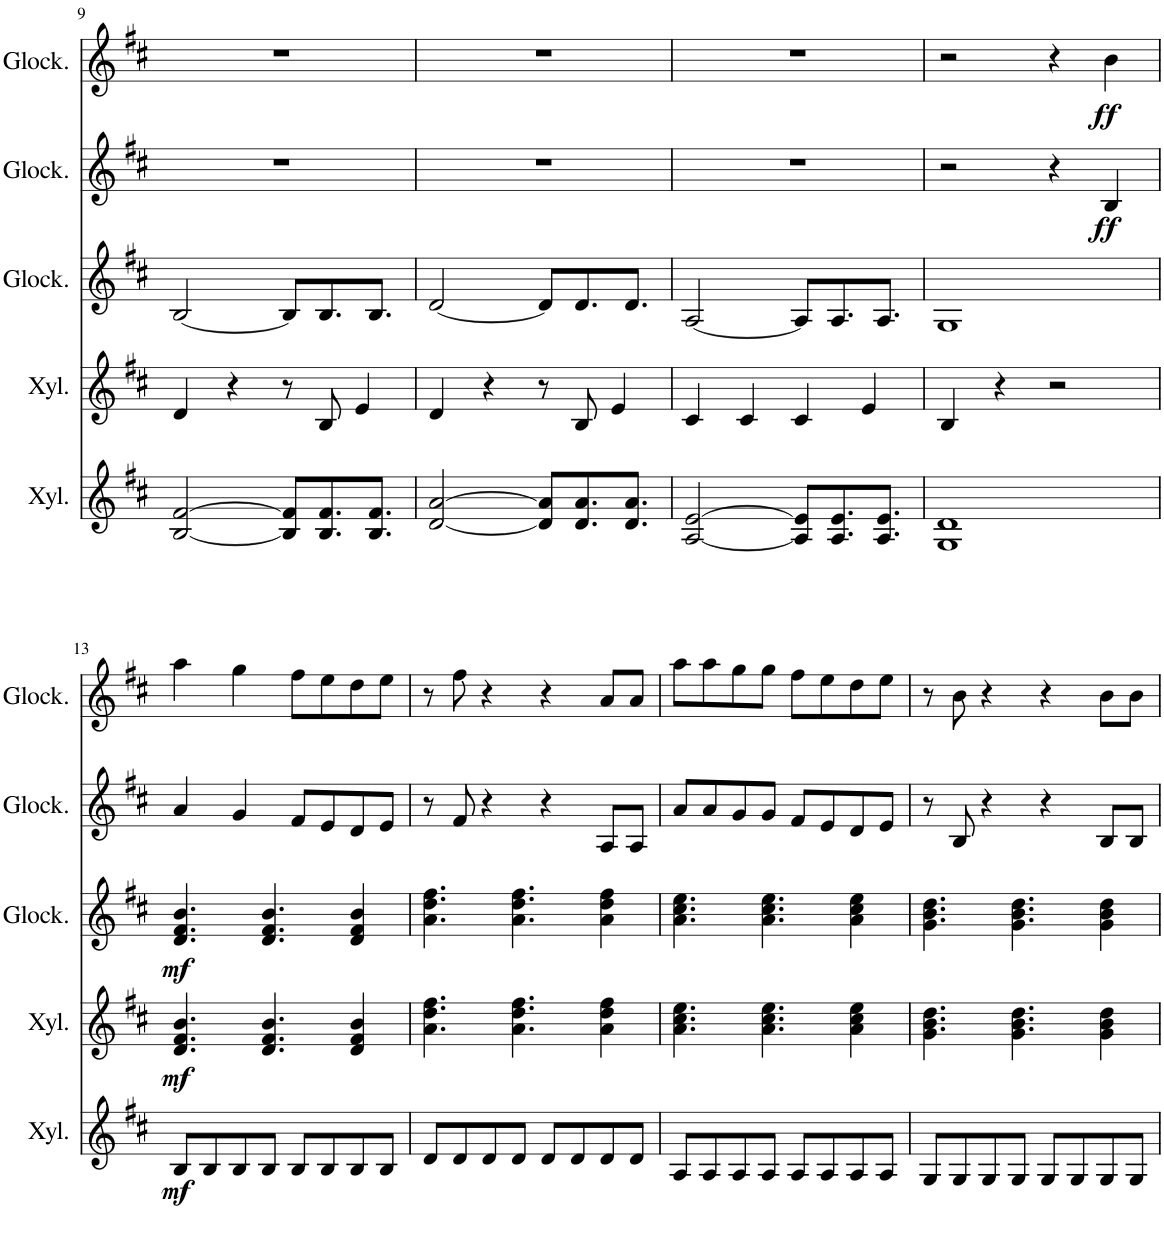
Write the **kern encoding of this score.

**kern	**dynam	**kern	**dynam	**kern	**dynam	**kern	**dynam	**kern	**dynam
*part5	*part5	*part4	*part4	*part3	*part3	*part2	*part2	*part1	*part1
*staff5	*staff5	*staff4	*staff4	*staff3	*staff3	*staff2	*staff2	*staff1	*staff1
*I"Xylophone	*	*I"Xylophone	*	*I"Glockenspiel	*	*I"Glockenspiel	*	*I"Glockenspiel	*
*I'Xyl.	*	*I'Xyl.	*	*I'Glock.	*	*I'Glock.	*	*I'Glock.	*
!!LO:PB:g=z
*clefG2	*	*clefG2	*	*clefG2	*	*clefG2	*	*clefG2	*
*Trd-14c-24	*	*Trd-14c-24	*	*Trd-14c-24	*	*Trd-14c-24	*	*Trd-14c-24	*
*k[f#c#]	*	*k[f#c#]	*	*k[f#c#]	*	*k[f#c#]	*	*k[f#c#]	*
*M4/4	*	*M4/4	*	*M4/4	*	*M4/4	*	*M4/4	*
=9	=9	=9	=9	=9	=9	=9	=9	=9	=9
[2B/ [2f#/	.	4d/	.	[2B/	.	1r	.	1r	.
.	.	4r	.	.	.	.	.	.	.
8B/] 8f#/]L	.	8r	.	8B/L]	.	.	.	.	.
8.B/ 8.f#/	.	8B/	.	8.B/	.	.	.	.	.
.	.	4e/	.	.	.	.	.	.	.
8.B/ 8.f#/J	.	.	.	8.B/J	.	.	.	.	.
=10	=10	=10	=10	=10	=10	=10	=10	=10	=10
[2d/ [2a/	.	4d/	.	[2d/	.	1r	.	1r	.
.	.	4r	.	.	.	.	.	.	.
8d/] 8a/]L	.	8r	.	8d/L]	.	.	.	.	.
8.d/ 8.a/	.	8B/	.	8.d/	.	.	.	.	.
.	.	4e/	.	.	.	.	.	.	.
8.d/ 8.a/J	.	.	.	8.d/J	.	.	.	.	.
=11	=11	=11	=11	=11	=11	=11	=11	=11	=11
[2A/ [2e/	.	4c#/	.	[2A/	.	1r	.	1r	.
.	.	4c#/	.	.	.	.	.	.	.
8A/] 8e/]L	.	4c#/	.	8A/L]	.	.	.	.	.
8.A/ 8.e/	.	.	.	8.A/	.	.	.	.	.
.	.	4e/	.	.	.	.	.	.	.
8.A/ 8.e/J	.	.	.	8.A/J	.	.	.	.	.
=12	=12	=12	=12	=12	=12	=12	=12	=12	=12
1G 1d	.	4B/	.	1G	.	2r	.	2r	.
.	.	4r	.	.	.	.	.	.	.
.	.	2r	.	.	.	4r	.	4r	.
!	!	!	!	!	!	!	!LO:DY:b	!	!LO:DY:b
.	.	.	.	.	.	4B/	ff	4b\	ff
!!LO:LB:g=z
=13	=13	=13	=13	=13	=13	=13	=13	=13	=13
!	!LO:DY:b	!	!LO:DY:b	!	!LO:DY:b	!	!	!	!
8B/L	mf	4.d/ 4.f#/ 4.b/	mf	4.d/ 4.f#/ 4.b/	mf	4a/	.	4aa\	.
8B/	.	.	.	.	.	.	.	.	.
8B/	.	.	.	.	.	4g/	.	4gg\	.
8B/J	.	4.d/ 4.f#/ 4.b/	.	4.d/ 4.f#/ 4.b/	.	.	.	.	.
8B/L	.	.	.	.	.	8f#/L	.	8ff#\L	.
8B/	.	.	.	.	.	8e/	.	8ee\	.
8B/	.	4d/ 4f#/ 4b/	.	4d/ 4f#/ 4b/	.	8d/	.	8dd\	.
8B/J	.	.	.	.	.	8e/J	.	8ee\J	.
=14	=14	=14	=14	=14	=14	=14	=14	=14	=14
8d/L	.	4.a\ 4.dd\ 4.ff#\	.	4.a\ 4.dd\ 4.ff#\	.	8r	.	8r	.
8d/	.	.	.	.	.	8f#/	.	8ff#\	.
8d/	.	.	.	.	.	4r	.	4r	.
8d/J	.	4.a\ 4.dd\ 4.ff#\	.	4.a\ 4.dd\ 4.ff#\	.	.	.	.	.
8d/L	.	.	.	.	.	4r	.	4r	.
8d/	.	.	.	.	.	.	.	.	.
8d/	.	4a\ 4dd\ 4ff#\	.	4a\ 4dd\ 4ff#\	.	8A/L	.	8a/L	.
8d/J	.	.	.	.	.	8A/J	.	8a/J	.
=15	=15	=15	=15	=15	=15	=15	=15	=15	=15
8A/L	.	4.a\ 4.cc#\ 4.ee\	.	4.a\ 4.cc#\ 4.ee\	.	8a/L	.	8aa\L	.
8A/	.	.	.	.	.	8a/	.	8aa\	.
8A/	.	.	.	.	.	8g/	.	8gg\	.
8A/J	.	4.a\ 4.cc#\ 4.ee\	.	4.a\ 4.cc#\ 4.ee\	.	8g/J	.	8gg\J	.
8A/L	.	.	.	.	.	8f#/L	.	8ff#\L	.
8A/	.	.	.	.	.	8e/	.	8ee\	.
8A/	.	4a\ 4cc#\ 4ee\	.	4a\ 4cc#\ 4ee\	.	8d/	.	8dd\	.
8A/J	.	.	.	.	.	8e/J	.	8ee\J	.
=16	=16	=16	=16	=16	=16	=16	=16	=16	=16
8G/L	.	4.g\ 4.b\ 4.dd\	.	4.g\ 4.b\ 4.dd\	.	8r	.	8r	.
8G/	.	.	.	.	.	8B/	.	8b\	.
8G/	.	.	.	.	.	4r	.	4r	.
8G/J	.	4.g\ 4.b\ 4.dd\	.	4.g\ 4.b\ 4.dd\	.	.	.	.	.
8G/L	.	.	.	.	.	4r	.	4r	.
8G/	.	.	.	.	.	.	.	.	.
8G/	.	4g\ 4b\ 4dd\	.	4g\ 4b\ 4dd\	.	8B/L	.	8b\L	.
8G/J	.	.	.	.	.	8B/J	.	8b\J	.
=	=	=	=	=	=	=	=	=	=
*-	*-	*-	*-	*-	*-	*-	*-	*-	*-
